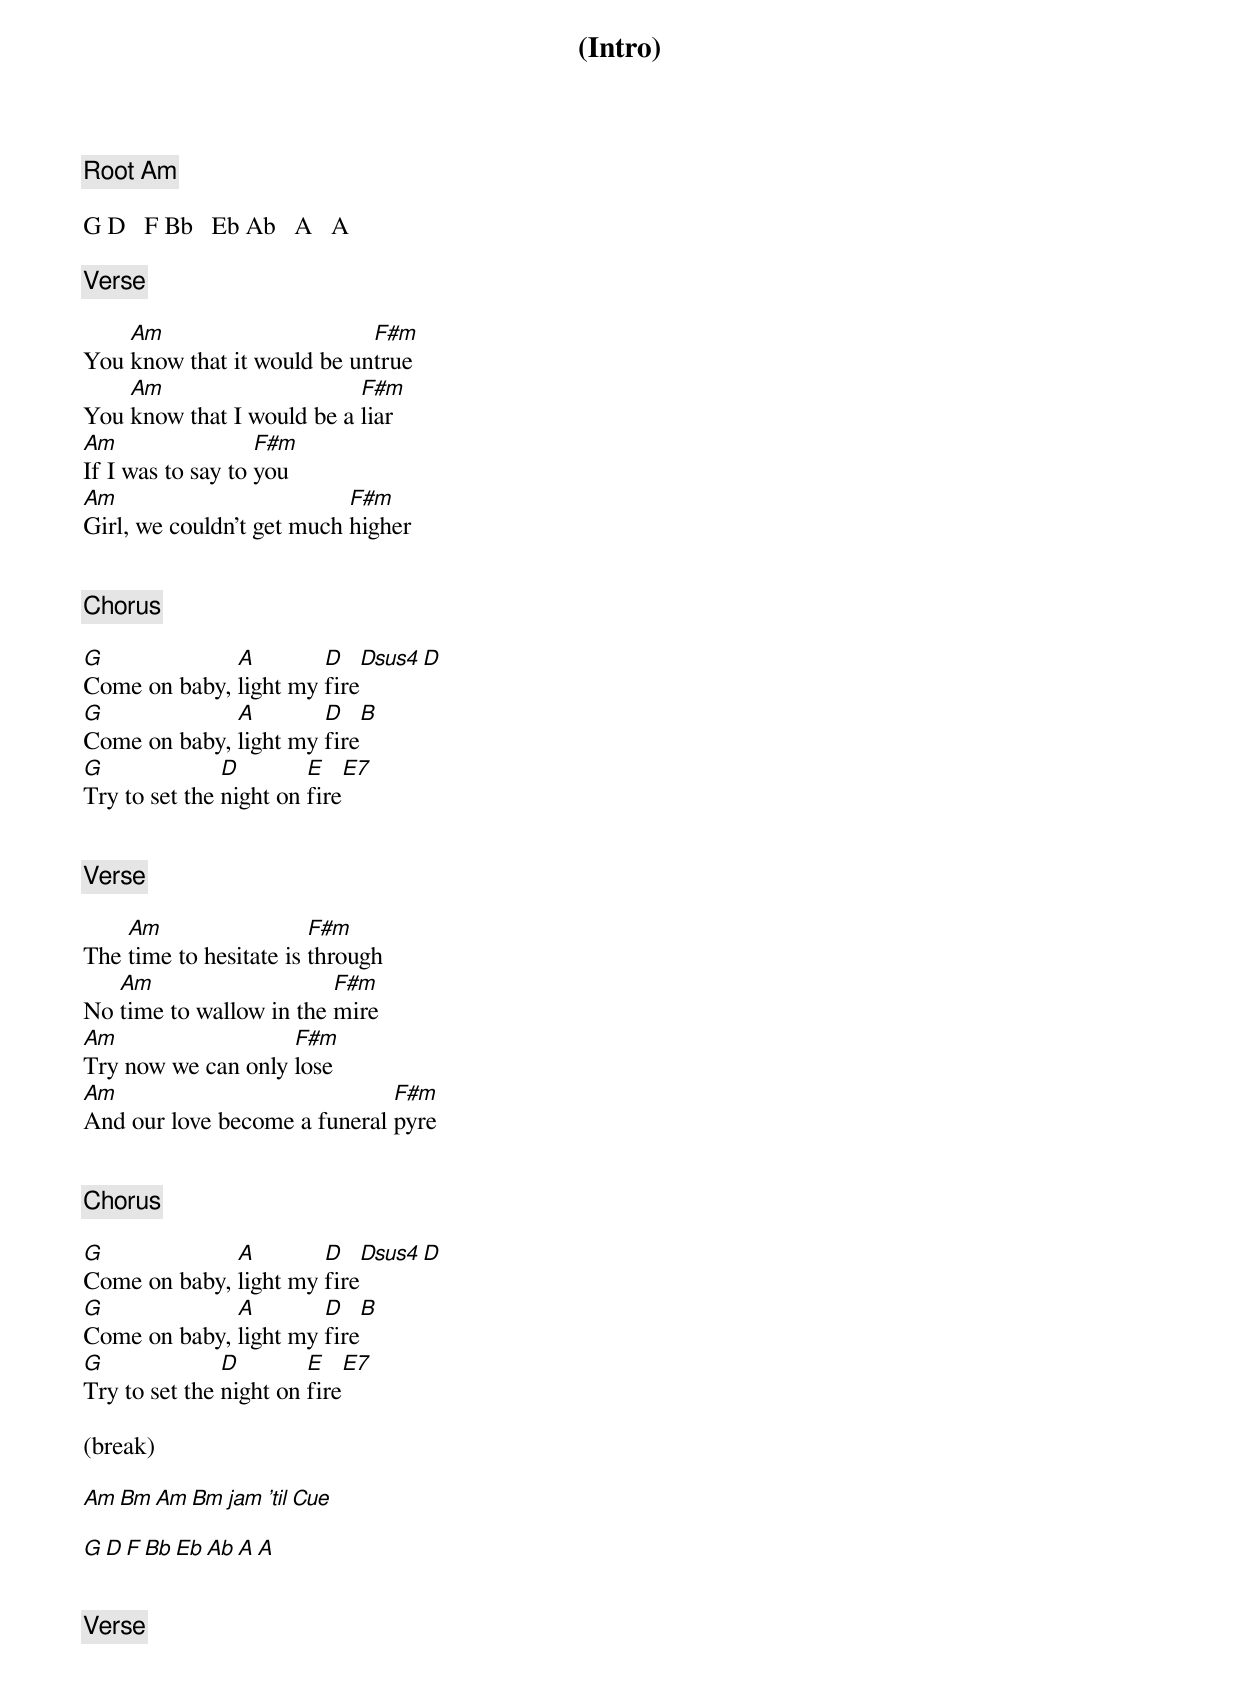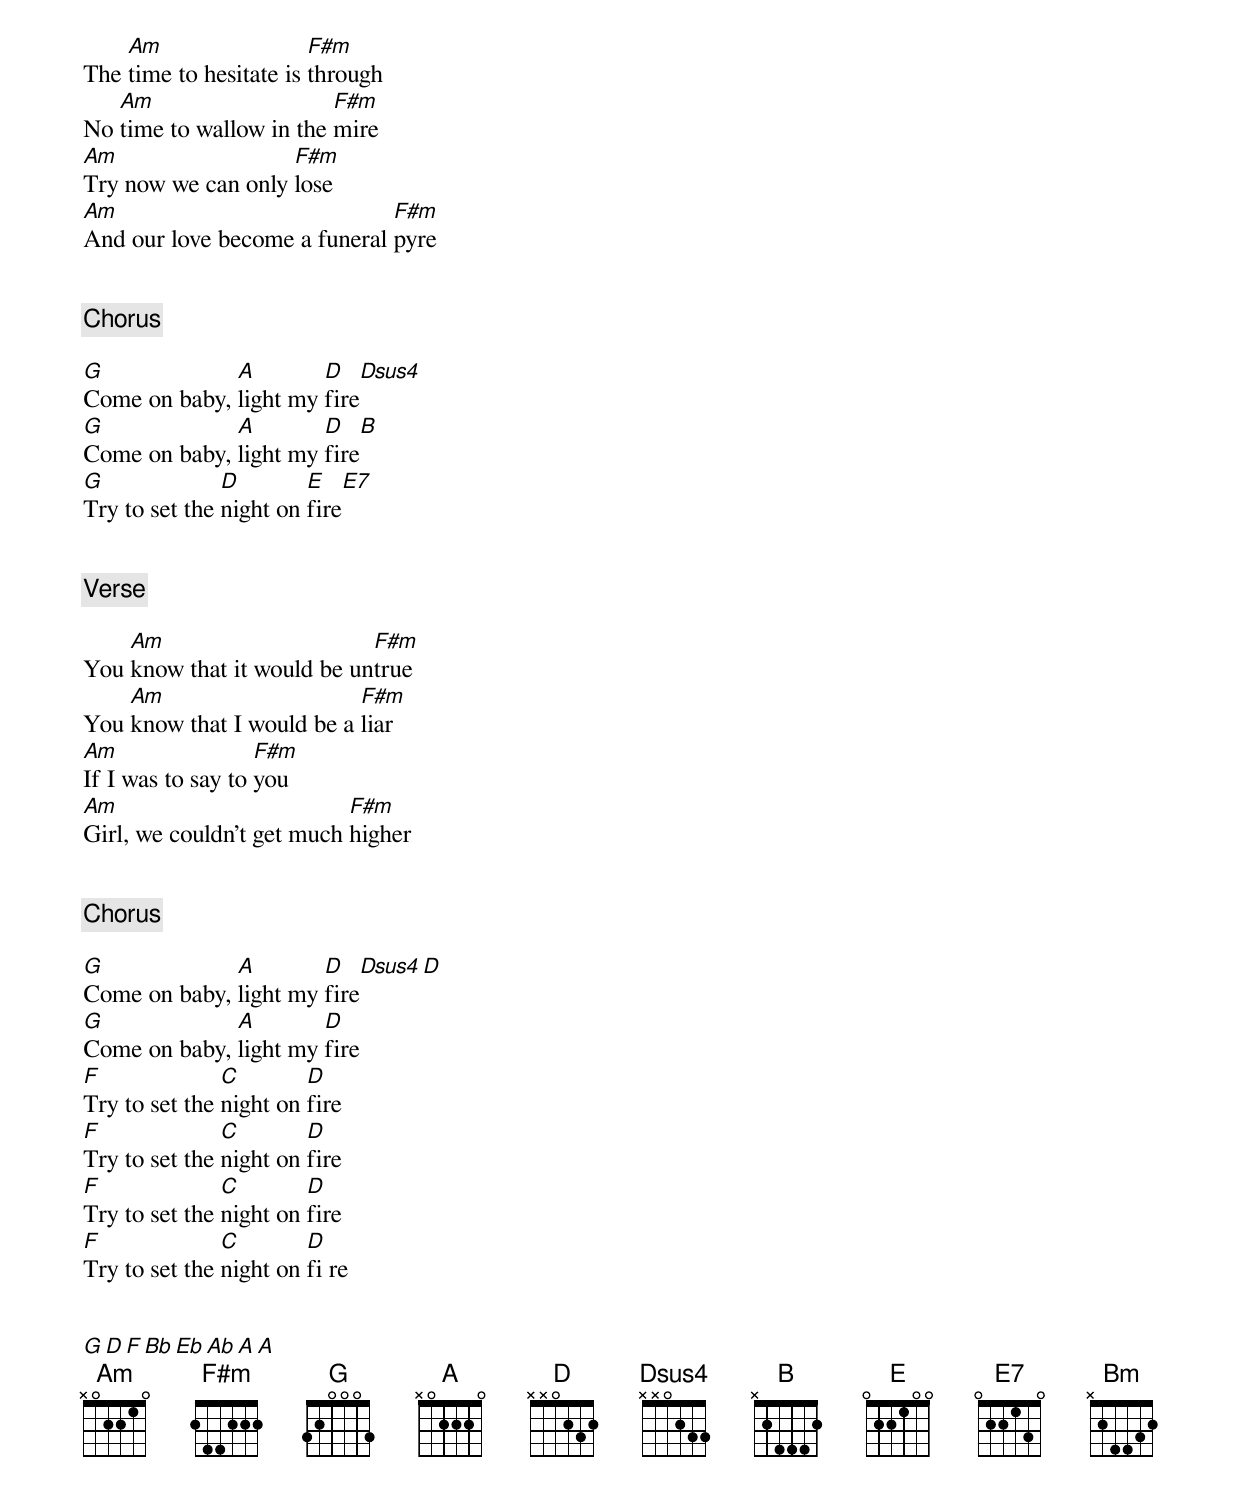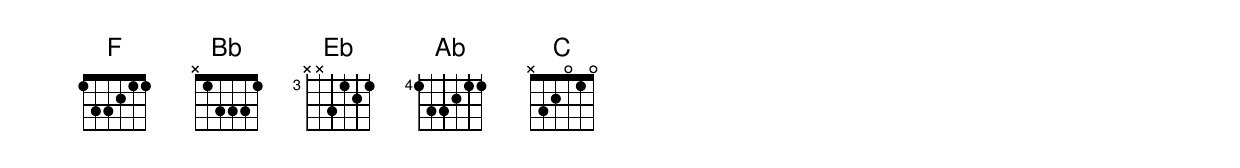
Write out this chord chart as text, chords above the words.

[Root] Am

(Intro)

G D   F Bb   Eb Ab   A   A

[Verse]

    Am                      F#m
You know that it would be untrue
    Am                     F#m
You know that I would be a liar
Am                 F#m
If I was to say to you
Am                         F#m
Girl, we couldn't get much higher


[Chorus]

G             A        D   Dsus4 D
Come on baby, light my fire
G             A        D    B
Come on baby, light my fire
G              D        E   E7
Try to set the night on fire


[Verse]

    Am                  F#m
The time to hesitate is through
   Am                    F#m
No time to wallow in the mire
Am                  F#m
Try now we can only lose
Am                            F#m
And our love become a funeral pyre


[Chorus]

G             A        D    Dsus4 D
Come on baby, light my fire
G             A        D      B
Come on baby, light my fire
G              D        E   E7
Try to set the night on fire

(break)

Am  Bm   Am  Bm   jam 'til Cue

G D   F Bb   Eb Ab   A   A


[Verse]

    Am                  F#m
The time to hesitate is through
   Am                    F#m
No time to wallow in the mire
Am                  F#m
Try now we can only lose
Am                            F#m
And our love become a funeral pyre


[Chorus]

G             A        D   Dsus4
Come on baby, light my fire
G             A        D     B
Come on baby, light my fire
G              D        E   E7
Try to set the night on fire


[Verse]

    Am                      F#m
You know that it would be untrue
    Am                     F#m
You know that I would be a liar
Am                 F#m
If I was to say to you
Am                         F#m
Girl, we couldn't get much higher


[Chorus]

G             A        D   Dsus4 D
Come on baby, light my fire
G             A        D
Come on baby, light my fire
F              C        D
Try to set the night on fire
F              C        D
Try to set the night on fire
F              C        D
Try to set the night on fire
F              C        D
Try to set the night on fi re


G D   F Bb   Eb Ab   A   A
